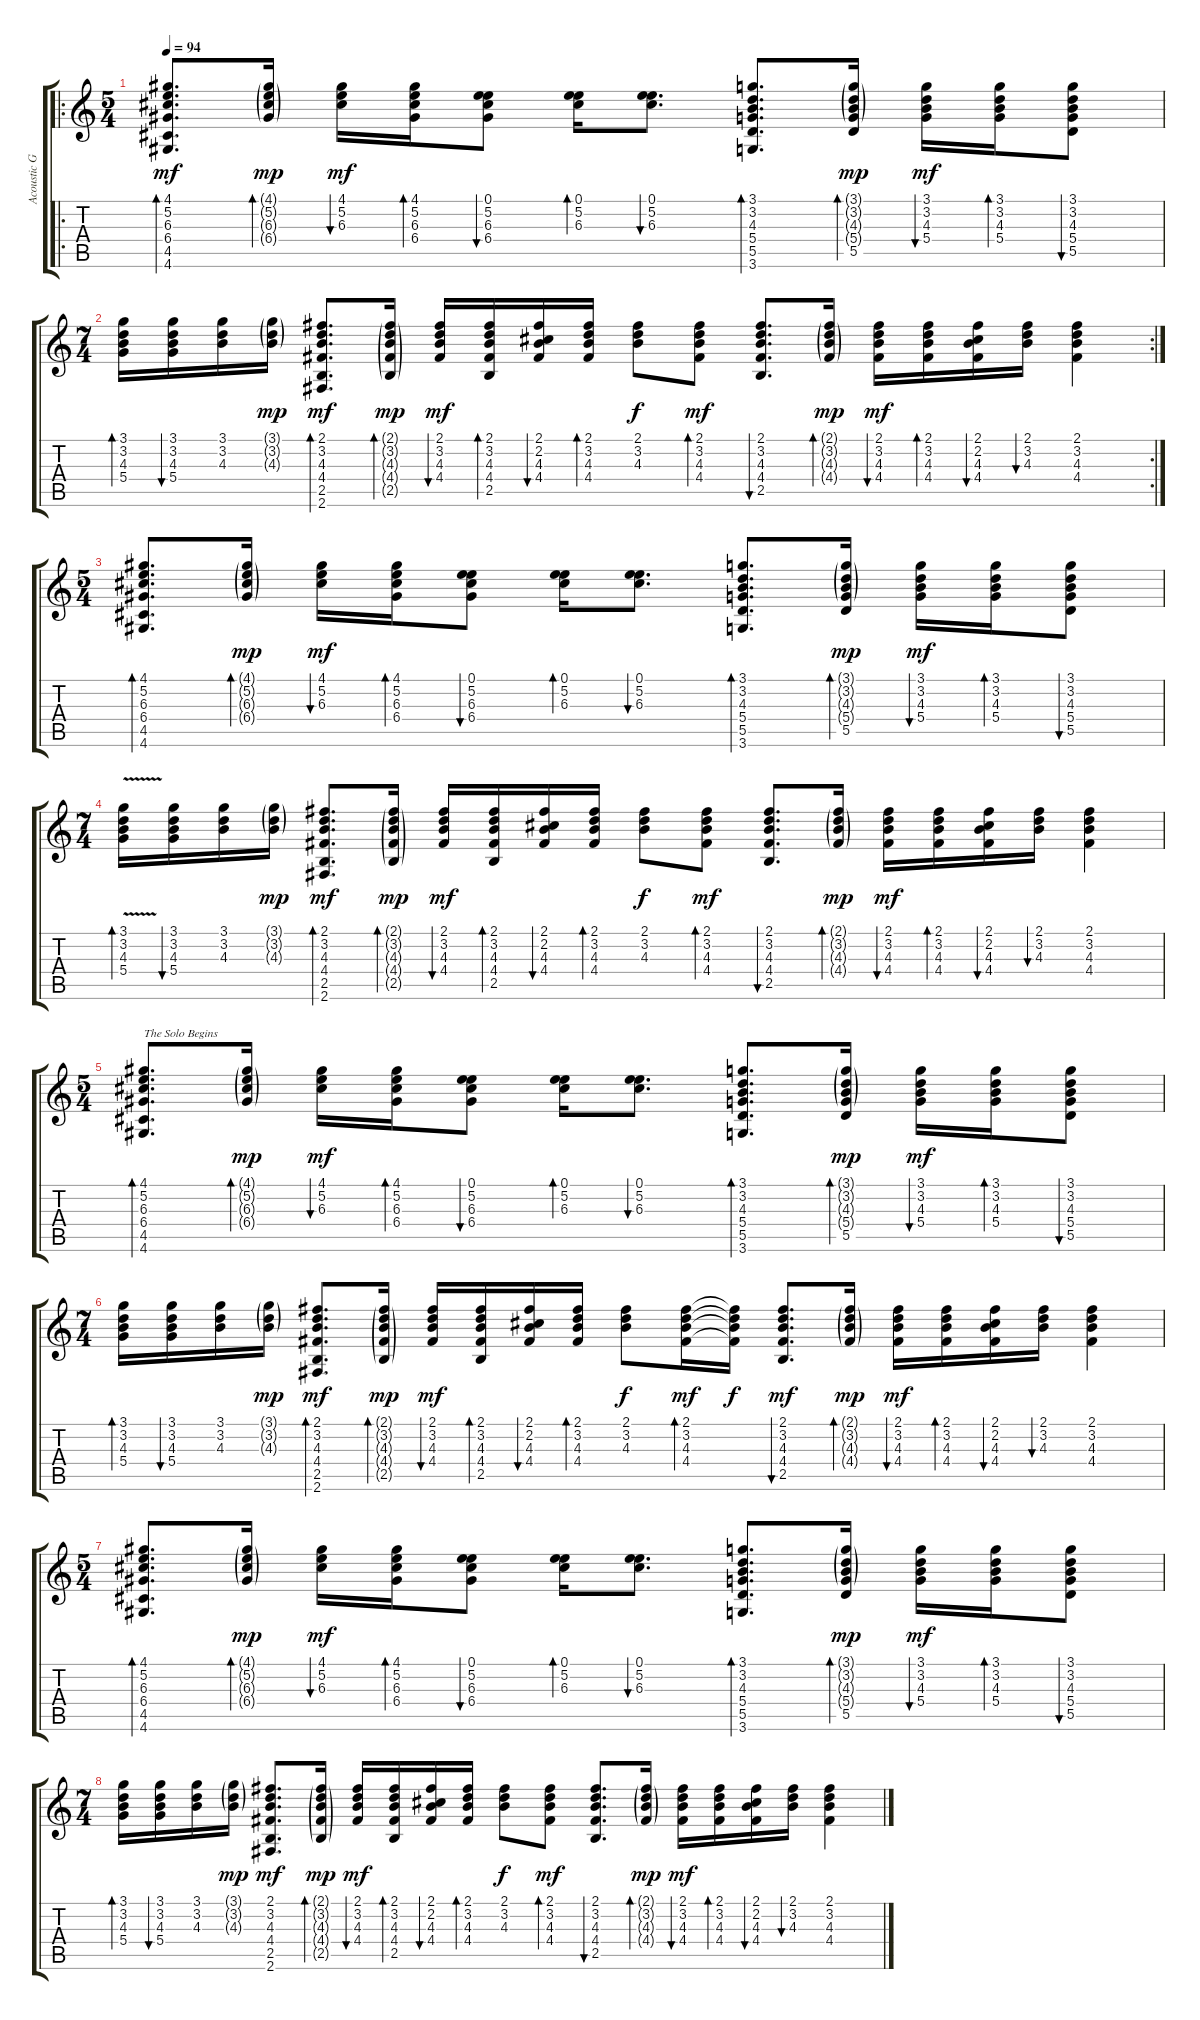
\track ("Acoustic Guitar" "Acoustic G") {instrument acousticguitarsteel}
\staff {score tabs}
\tuning (E4 B3 G3 D3 A2 E2) {hide}
\ro
\ts (5 4)
\tempo 94
\clef g2
\ks c
(4.1 5.2 6.3 6.4 4.5 4.6).8{d bd 30 dy mf} (4.1{g} 5.2{g} 6.3{g} 6.4{g}).16{bd 30 dy mp} (4.1 5.2 6.3).16{bu 30 dy mf} (4.1 5.2 6.3 6.4).16{bd 30} (0.1 5.2 6.3 6.4).8{bu 30} (0.1 5.2 6.3).16{bd 30} (0.1 5.2 6.3).8{d bu 30} (3.1 3.2 4.3 5.4 5.5 3.6).8{d bd 30} (3.1{g} 3.2{g} 4.3{g} 5.4{g} 5.5).16{bd 30 dy mp} (3.1 3.2 4.3 5.4).16{bu 30 dy mf} (3.1 3.2 4.3 5.4).16{bd 30} (3.1 3.2 4.3 5.4 5.5).8{bu 30} |
\rc 2
\ts (7 4)
(3.1 3.2 4.3 5.4).16{bd 30} (3.1 3.2 4.3 5.4).16{bu 30} (3.1 3.2 4.3).16 (3.1{g} 3.2{g} 4.3{g}).16{dy mp} (2.1 3.2 4.3 4.4 2.5 2.6).8{d bd 30 dy mf} (2.1{g} 3.2{g} 4.3{g} 4.4{g} 2.5{g}).16{bd 30 dy mp} (2.1 3.2 4.3 4.4).16{bu 30 dy mf} (2.1 3.2 4.3 4.4 2.5).16{bd 30} (2.1 2.2 4.3 4.4).16{bu 30} (2.1 3.2 4.3 4.4).16{bd 30} (2.1 3.2 4.3).8{dy f} (2.1 3.2 4.3 4.4).8{bd 30 dy mf} (2.1 3.2 4.3 4.4 2.5).8{d bu 30} (2.1{g} 3.2{g} 4.3{g} 4.4{g}).16{bd 30 dy mp} (2.1 3.2 4.3 4.4).16{bu 30 dy mf} (2.1 3.2 4.3 4.4).16{bd 30} (2.1 2.2 4.3 4.4).16{bu 30} (2.1 3.2 4.3).16{bu 30} (2.1 3.2 4.3 4.4).4 |
\ts (5 4)
(4.1 5.2 6.3 6.4 4.5 4.6).8{d bd 30} (4.1{g} 5.2{g} 6.3{g} 6.4{g}).16{bd 30 dy mp} (4.1 5.2 6.3).16{bu 30 dy mf} (4.1 5.2 6.3 6.4).16{bd 30} (0.1 5.2 6.3 6.4).8{bu 30} (0.1 5.2 6.3).16{bd 30} (0.1 5.2 6.3).8{d bu 30} (3.1 3.2 4.3 5.4 5.5 3.6).8{d bd 30} (3.1{g} 3.2{g} 4.3{g} 5.4{g} 5.5).16{bd 30 dy mp} (3.1 3.2 4.3 5.4).16{bu 30 dy mf} (3.1 3.2 4.3 5.4).16{bd 30} (3.1 3.2 4.3 5.4 5.5).8{bu 30} |
\ts (7 4)
(3.1{v} 3.2{v} 4.3{v} 5.4{v}).16{bd 30} (3.1 3.2 4.3 5.4).16{bu 30} (3.1 3.2 4.3).16 (3.1{g} 3.2{g} 4.3{g}).16{dy mp} (2.1 3.2 4.3 4.4 2.5 2.6).8{d bd 30 dy mf} (2.1{g} 3.2{g} 4.3{g} 4.4{g} 2.5{g}).16{bd 30 dy mp} (2.1 3.2 4.3 4.4).16{bu 30 dy mf} (2.1 3.2 4.3 4.4 2.5).16{bd 30} (2.1 2.2 4.3 4.4).16{bu 30} (2.1 3.2 4.3 4.4).16{bd 30} (2.1 3.2 4.3).8{dy f} (2.1 3.2 4.3 4.4).8{bd 30 dy mf} (2.1 3.2 4.3 4.4 2.5).8{d bu 30} (2.1{g} 3.2{g} 4.3{g} 4.4{g}).16{bd 30 dy mp} (2.1 3.2 4.3 4.4).16{bu 30 dy mf} (2.1 3.2 4.3 4.4).16{bd 30} (2.1 2.2 4.3 4.4).16{bu 30} (2.1 3.2 4.3).16{bu 30} (2.1 3.2 4.3 4.4).4 |
\ts (5 4)
(4.1 5.2 6.3 6.4 4.5 4.6).8{d bd 30 txt "The Solo Begins"} (4.1{g} 5.2{g} 6.3{g} 6.4{g}).16{bd 30 dy mp} (4.1 5.2 6.3).16{bu 30 dy mf} (4.1 5.2 6.3 6.4).16{bd 30} (0.1 5.2 6.3 6.4).8{bu 30} (0.1 5.2 6.3).16{bd 30} (0.1 5.2 6.3).8{d bu 30} (3.1 3.2 4.3 5.4 5.5 3.6).8{d bd 30} (3.1{g} 3.2{g} 4.3{g} 5.4{g} 5.5).16{bd 30 dy mp} (3.1 3.2 4.3 5.4).16{bu 30 dy mf} (3.1 3.2 4.3 5.4).16{bd 30} (3.1 3.2 4.3 5.4 5.5).8{bu 30} |
\ts (7 4)
(3.1 3.2 4.3 5.4).16{bd 30} (3.1 3.2 4.3 5.4).16{bu 30} (3.1 3.2 4.3).16 (3.1{g} 3.2{g} 4.3{g}).16{dy mp} (2.1 3.2 4.3 4.4 2.5 2.6).8{d bd 30 dy mf} (2.1{g} 3.2{g} 4.3{g} 4.4{g} 2.5{g}).16{bd 30 dy mp} (2.1 3.2 4.3 4.4).16{bu 30 dy mf} (2.1 3.2 4.3 4.4 2.5).16{bd 30} (2.1 2.2 4.3 4.4).16{bu 30} (2.1 3.2 4.3 4.4).16{bd 30} (2.1 3.2 4.3).8{dy f} (2.1 3.2 4.3 4.4).16{bd 30 dy mf} (2.1{t} 3.2{t} 4.3{t} 4.4{t}).16{dy f} (2.1 3.2 4.3 4.4 2.5).8{d bu 30 dy mf} (2.1{g} 3.2{g} 4.3{g} 4.4{g}).16{bd 30 dy mp} (2.1 3.2 4.3 4.4).16{bu 30 dy mf} (2.1 3.2 4.3 4.4).16{bd 30} (2.1 2.2 4.3 4.4).16{bu 30} (2.1 3.2 4.3).16{bu 30} (2.1 3.2 4.3 4.4).4 |
\ts (5 4)
(4.1 5.2 6.3 6.4 4.5 4.6).8{d bd 30} (4.1{g} 5.2{g} 6.3{g} 6.4{g}).16{bd 30 dy mp} (4.1 5.2 6.3).16{bu 30 dy mf} (4.1 5.2 6.3 6.4).16{bd 30} (0.1 5.2 6.3 6.4).8{bu 30} (0.1 5.2 6.3).16{bd 30} (0.1 5.2 6.3).8{d bu 30} (3.1 3.2 4.3 5.4 5.5 3.6).8{d bd 30} (3.1{g} 3.2{g} 4.3{g} 5.4{g} 5.5).16{bd 30 dy mp} (3.1 3.2 4.3 5.4).16{bu 30 dy mf} (3.1 3.2 4.3 5.4).16{bd 30} (3.1 3.2 4.3 5.4 5.5).8{bu 30} |
\ts (7 4)
(3.1 3.2 4.3 5.4).16{bd 30} (3.1 3.2 4.3 5.4).16{bu 30} (3.1 3.2 4.3).16 (3.1{g} 3.2{g} 4.3{g}).16{dy mp} (2.1 3.2 4.3 4.4 2.5 2.6).8{d dy mf} (2.1{g} 3.2{g} 4.3{g} 4.4{g} 2.5{g}).16{bd 30 dy mp} (2.1 3.2 4.3 4.4).16{bu 30 dy mf} (2.1 3.2 4.3 4.4 2.5).16{bd 30} (2.1 2.2 4.3 4.4).16{bu 30} (2.1 3.2 4.3 4.4).16{bd 30} (2.1 3.2 4.3).8{dy f} (2.1 3.2 4.3 4.4).8{bd 30 dy mf} (2.1 3.2 4.3 4.4 2.5).8{d bu 30} (2.1{g} 3.2{g} 4.3{g} 4.4{g}).16{bd 30 dy mp} (2.1 3.2 4.3 4.4).16{bu 30 dy mf} (2.1 3.2 4.3 4.4).16{bd 30} (2.1 2.2 4.3 4.4).16{bu 30} (2.1 3.2 4.3).16{bu 30} (2.1 3.2 4.3 4.4).4
